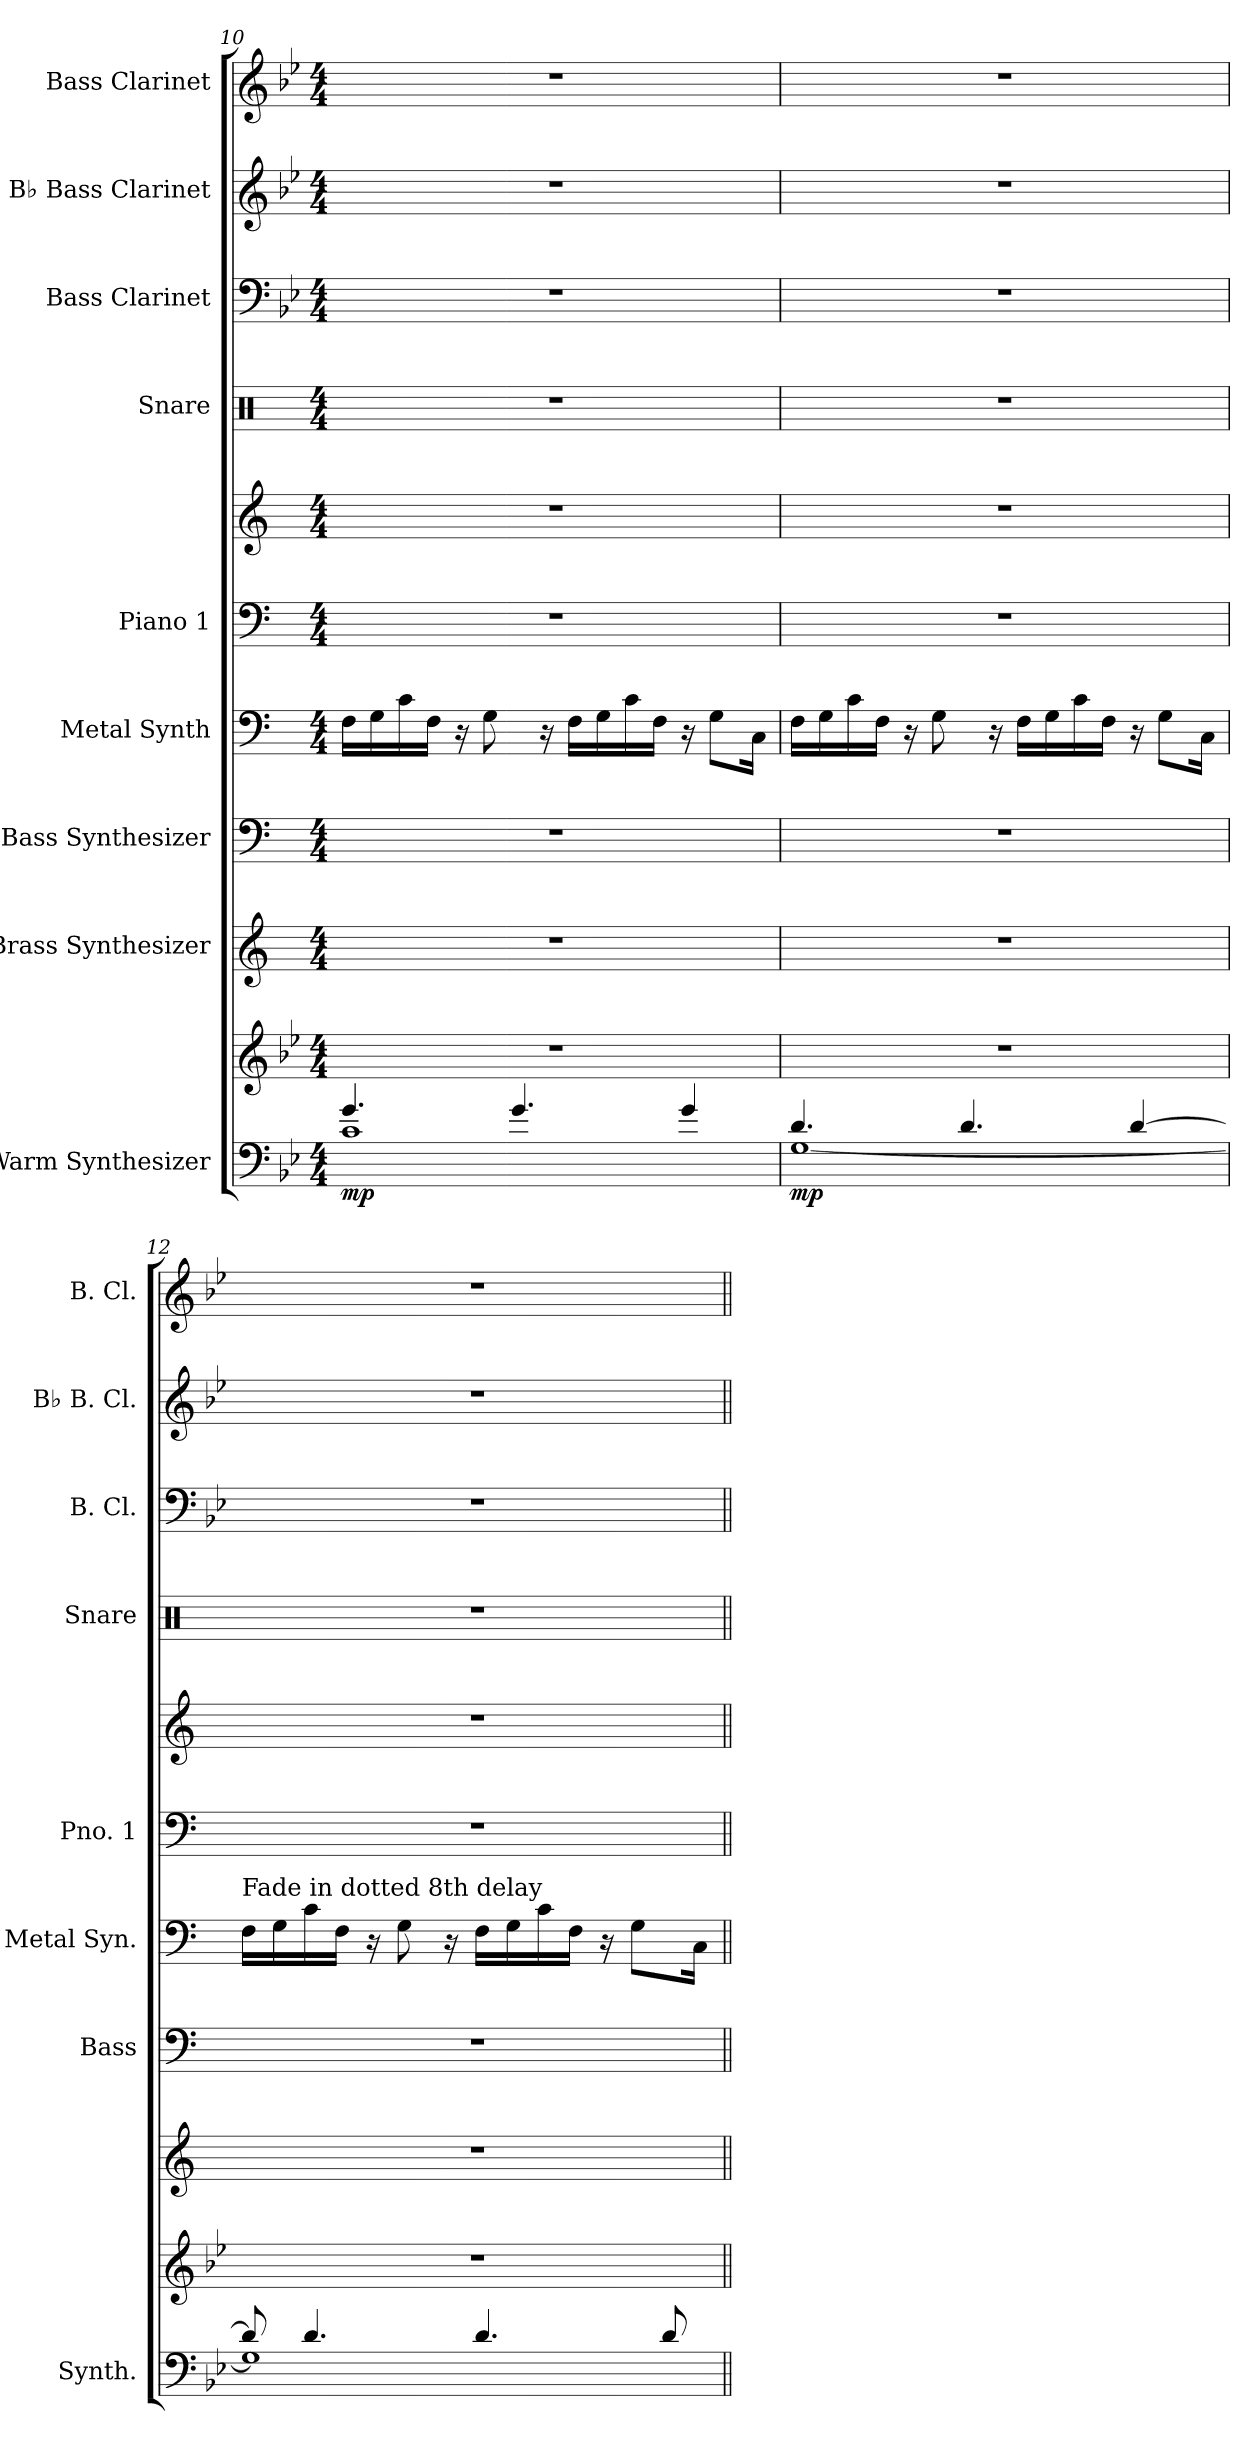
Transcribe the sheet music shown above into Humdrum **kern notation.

**kern	**kern	**dynam	**kern	**kern	**kern	**kern	**kern	**kern	**kern	**kern	**kern
*part9	*part9	*part9	*part8	*part7	*part6	*part5	*part5	*part4	*part3	*part2	*part1
*staff11	*staff10	*staff10/11	*staff9	*staff8	*staff7	*staff6	*staff5	*staff4	*staff3	*staff2	*staff1
*I"Warm Synthesizer	*	*	*I"Brass Synthesizer	*I"Bass Synthesizer	*I"Metal Synth	*I"Piano 1	*	*I"Snare	*I"Bass Clarinet	*I"B♭ Bass Clarinet	*I"Bass Clarinet
*I'Synth.	*	*	*	*I'Bass	*I'Metal Syn.	*I'Pno. 1	*	*I'Snare	*I'B. Cl.	*I'B♭ B. Cl.	*I'B. Cl.
*clefF4	*clefG2	*	*clefG2	*clefF4	*clefF4	*clefF4	*clefG2	*clefX	*clefF4	*clefG2	*clefG2
*	*	*	*	*	*	*	*	*	*ITrd1c2	*ITrd8c14	*ITrd8c14
*k[b-e-]	*k[b-e-]	*	*k[]	*k[]	*k[]	*k[]	*k[]	*k[]	*k[b-e-a-d-]	*k[b-e-]	*k[b-e-]
*M4/4	*M4/4	*	*M4/4	*M4/4	*M4/4	*M4/4	*M4/4	*M4/4	*M4/4	*M4/4	*M4/4
=10	=10	=10	=10	=10	=10	=10	=10	=10	=10	=10	=10
*^	*	*	*	*	*	*	*	*	*	*	*
!	!	!	!LO:DY:b=2	!	!	!	!	!	!	!	!	!
4.g/	1c	1r	mp	1r	1r	16F\LL	1r	1r	1r	1r	1r	1r
.	.	.	.	.	.	16G\	.	.	.	.	.	.
.	.	.	.	.	.	16c\	.	.	.	.	.	.
.	.	.	.	.	.	16F\JJ	.	.	.	.	.	.
.	.	.	.	.	.	16r	.	.	.	.	.	.
.	.	.	.	.	.	8G\	.	.	.	.	.	.
4.g/	.	.	.	.	.	.	.	.	.	.	.	.
.	.	.	.	.	.	16r	.	.	.	.	.	.
.	.	.	.	.	.	16F\LL	.	.	.	.	.	.
.	.	.	.	.	.	16G\	.	.	.	.	.	.
.	.	.	.	.	.	16c\	.	.	.	.	.	.
.	.	.	.	.	.	16F\JJ	.	.	.	.	.	.
4g/	.	.	.	.	.	16r	.	.	.	.	.	.
.	.	.	.	.	.	8G\L	.	.	.	.	.	.
.	.	.	.	.	.	16C\Jk	.	.	.	.	.	.
=11	=11	=11	=11	=11	=11	=11	=11	=11	=11	=11	=11	=11
!	!	!	!LO:DY:b=2	!	!	!	!	!	!	!	!	!
4.d/	[1G	1r	mp	1r	1r	16F\LL	1r	1r	1r	1r	1r	1r
.	.	.	.	.	.	16G\	.	.	.	.	.	.
.	.	.	.	.	.	16c\	.	.	.	.	.	.
.	.	.	.	.	.	16F\JJ	.	.	.	.	.	.
.	.	.	.	.	.	16r	.	.	.	.	.	.
.	.	.	.	.	.	8G\	.	.	.	.	.	.
4.d/	.	.	.	.	.	.	.	.	.	.	.	.
.	.	.	.	.	.	16r	.	.	.	.	.	.
.	.	.	.	.	.	16F\LL	.	.	.	.	.	.
.	.	.	.	.	.	16G\	.	.	.	.	.	.
.	.	.	.	.	.	16c\	.	.	.	.	.	.
.	.	.	.	.	.	16F\JJ	.	.	.	.	.	.
[4d/	.	.	.	.	.	16r	.	.	.	.	.	.
.	.	.	.	.	.	8G\L	.	.	.	.	.	.
.	.	.	.	.	.	16C\Jk	.	.	.	.	.	.
=12	=12	=12	=12	=12	=12	=12	=12	=12	=12	=12	=12	=12
!	!	!	!	!	!	!LO:TX:a:t=Fade in dotted 8th delay	!	!	!	!	!	!
8d/]	1G]	1r	.	1r	1r	16F\LL	1r	1r	1r	1r	1r	1r
.	.	.	.	.	.	16G\	.	.	.	.	.	.
4.d/	.	.	.	.	.	16c\	.	.	.	.	.	.
.	.	.	.	.	.	16F\JJ	.	.	.	.	.	.
.	.	.	.	.	.	16r	.	.	.	.	.	.
.	.	.	.	.	.	8G\	.	.	.	.	.	.
.	.	.	.	.	.	16r	.	.	.	.	.	.
4.d/	.	.	.	.	.	16F\LL	.	.	.	.	.	.
.	.	.	.	.	.	16G\	.	.	.	.	.	.
.	.	.	.	.	.	16c\	.	.	.	.	.	.
.	.	.	.	.	.	16F\JJ	.	.	.	.	.	.
.	.	.	.	.	.	16r	.	.	.	.	.	.
.	.	.	.	.	.	8G\L	.	.	.	.	.	.
8d/	.	.	.	.	.	.	.	.	.	.	.	.
.	.	.	.	.	.	16C\Jk	.	.	.	.	.	.
*v	*v	*	*	*	*	*	*	*	*	*	*	*
=||	=||	=||	=||	=||	=||	=||	=||	=||	=||	=||	=||
*-	*-	*-	*-	*-	*-	*-	*-	*-	*-	*-	*-
